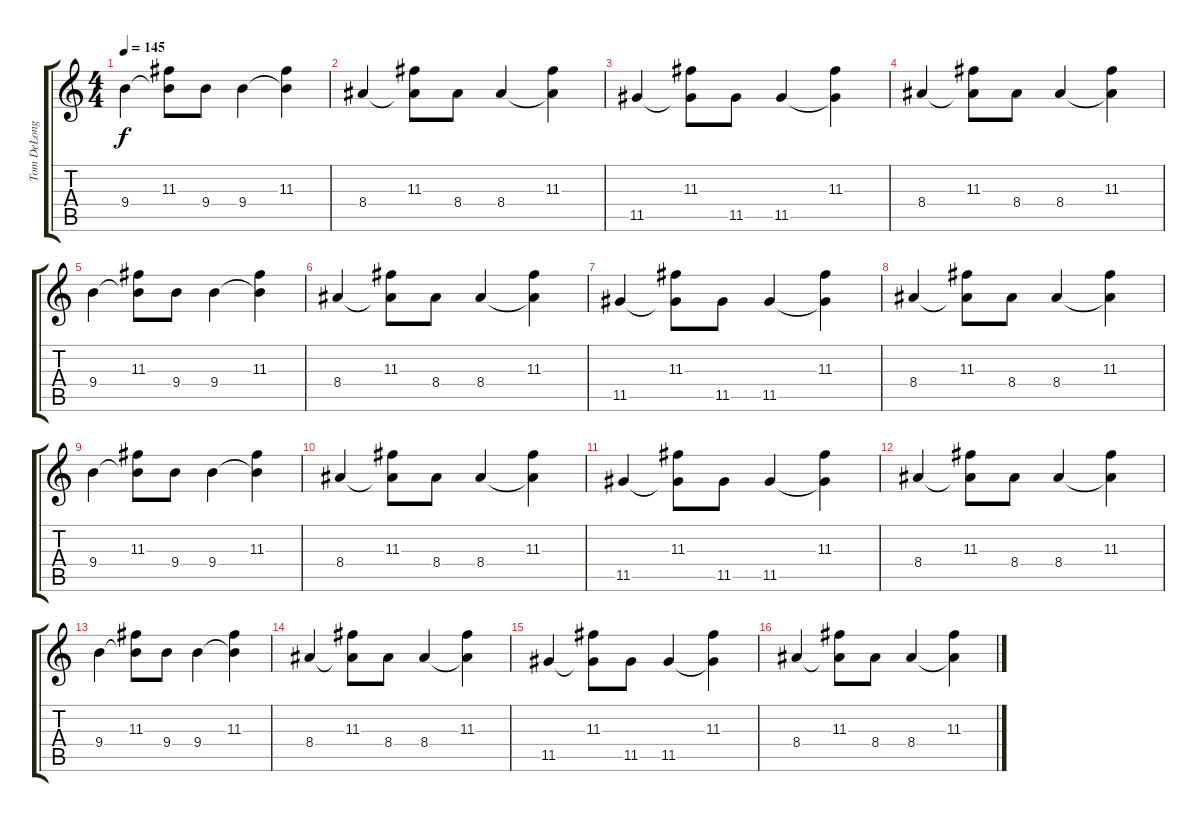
\track ("Tom DeLonge" "Tom DeLong") {instrument electricguitarclean}
\staff {score tabs}
\tuning (E4 B3 G3 D3 A2 E2) {hide}
\ts (4 4)
\tempo 145
\clef g2
\ks c
9.4.4{dy f} (11.3 9.4{t}).8 9.4.8 9.4.4 (11.3 9.4{t}).4 |
8.4.4 (11.3 8.4{t}).8 8.4.8 8.4.4 (11.3 8.4{t}).4 |
11.5.4 (11.3 11.5{t}).8 11.5.8 11.5.4 (11.3 11.5{t}).4 |
8.4.4 (11.3 8.4{t}).8 8.4.8 8.4.4 (11.3 8.4{t}).4 |
9.4.4 (11.3 9.4{t}).8 9.4.8 9.4.4 (11.3 9.4{t}).4 |
8.4.4 (11.3 8.4{t}).8 8.4.8 8.4.4 (11.3 8.4{t}).4 |
11.5.4 (11.3 11.5{t}).8 11.5.8 11.5.4 (11.3 11.5{t}).4 |
8.4.4 (11.3 8.4{t}).8 8.4.8 8.4.4 (11.3 8.4{t}).4 |
9.4.4 (11.3 9.4{t}).8 9.4.8 9.4.4 (11.3 9.4{t}).4 |
8.4.4 (11.3 8.4{t}).8 8.4.8 8.4.4 (11.3 8.4{t}).4 |
11.5.4 (11.3 11.5{t}).8 11.5.8 11.5.4 (11.3 11.5{t}).4 |
8.4.4 (11.3 8.4{t}).8 8.4.8 8.4.4 (11.3 8.4{t}).4 |
9.4.4 (11.3 9.4{t}).8 9.4.8 9.4.4 (11.3 9.4{t}).4 |
8.4.4 (11.3 8.4{t}).8 8.4.8 8.4.4 (11.3 8.4{t}).4 |
11.5.4 (11.3 11.5{t}).8 11.5.8 11.5.4 (11.3 11.5{t}).4 |
8.4.4 (11.3 8.4{t}).8 8.4.8 8.4.4 (11.3 8.4{t}).4
